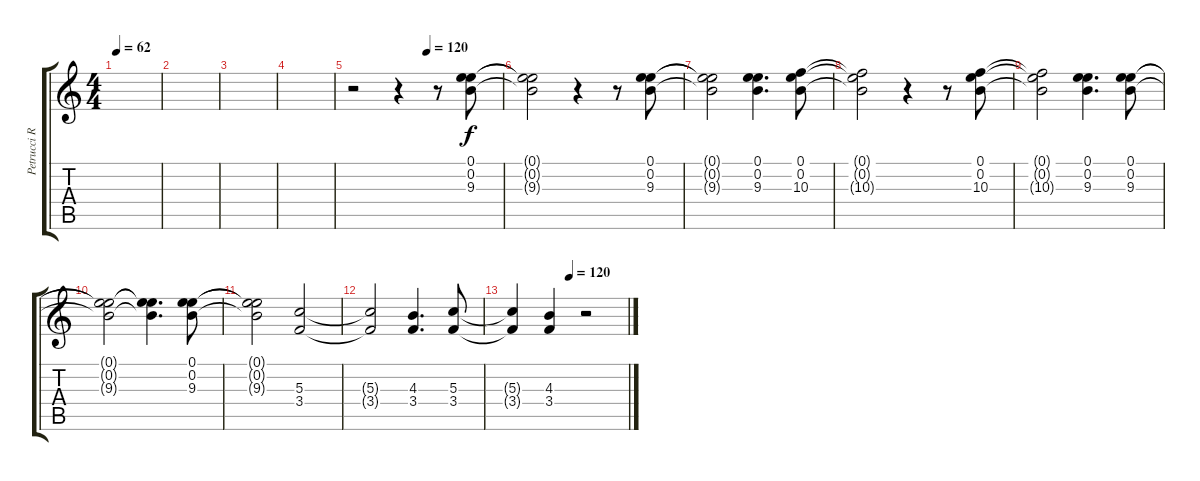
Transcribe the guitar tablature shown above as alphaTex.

\track ("Petrucci Rythm" "Petrucci R") {instrument distortionguitar}
\staff {score tabs}
\tuning (E4 B3 G3 D3 A2 E2) {hide}
\ts (4 4)
\tempo 62
\clef g2
\ks c
|
|
|
|
\tempo (120 0.5)
r.2 r.4 r.8 (0.1 0.2 9.3).8 |
(0.1{t} 0.2{t} 9.3{t}).2 r.4 r.8 (0.1 0.2 9.3).8 |
(0.1{t} 0.2{t} 9.3{t}).2 (0.1 0.2 9.3).4{d} (0.1 0.2 10.3).8 |
(0.1{t} 0.2{t} 10.3{t}).2 r.4 r.8 (0.1 0.2 10.3).8 |
(0.1{t} 0.2{t} 10.3{t}).2 (0.1 0.2 9.3).4{d} (0.1 0.2 9.3).8 |
(0.1{t} 0.2{t} 9.3{t}).2 (0.1{t} 0.2{t} 9.3{t}).4{d} (0.1 0.2 9.3).8 |
(0.1{t} 0.2{t} 9.3{t}).2 (5.3 3.4).2 |
(5.3{t} 3.4{t}).2 (4.3 3.4).4{d} (5.3 3.4).8 |
\tempo (120 0.5)
(5.3{t} 3.4{t}).4 (4.3 3.4).4 r.2
